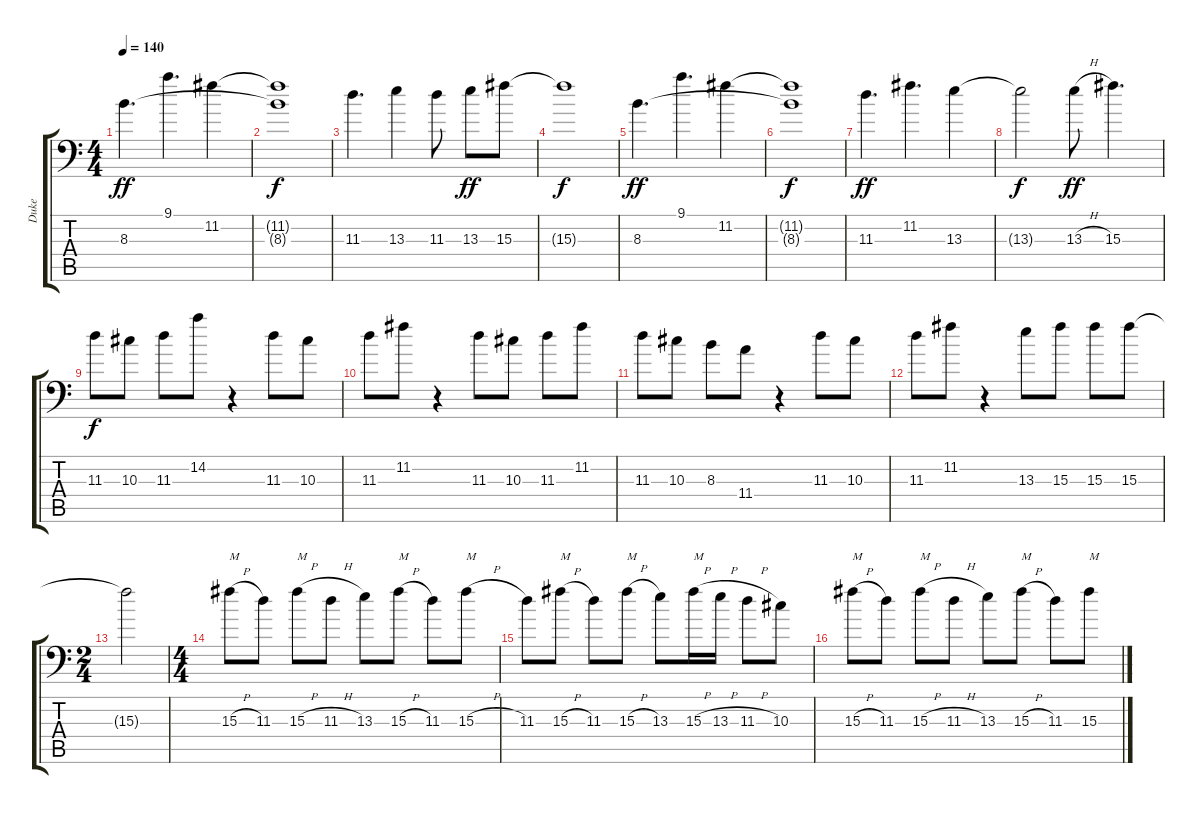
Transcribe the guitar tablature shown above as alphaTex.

\track ("Duke" "Duke") {instrument overdrivenguitar}
\staff {score tabs}
\tuning (C4 G3 Eb3 Bb2 F2 Bb1) {hide}
\ts (4 4)
\tempo 140
\clef f4
\ks c
8.3.4{d dy ff instrument electricguitarjazz} 9.1.4{d} 11.2.4 |
(11.2{t} 8.3{t}).1{dy f} |
11.3.4{d} 13.3.4 11.3.8 13.3.8{dy ff} 15.3.8 |
15.3{t}.1{dy f} |
8.3.4{d dy ff} 9.1.4{d} 11.2.4 |
(11.2{t} 8.3{t}).1{dy f} |
11.3.4{d dy ff} 11.2.4{d} 13.3.4 |
13.3{t}.2{dy f} 13.3{h}.8{dy ff} 15.3.4{d} |
11.3.8{dy f} 10.3.8 11.3.8 14.2.8 r.4 11.3.8 10.3.8 |
11.3.8 11.2.8 r.4 11.3.8 10.3.8 11.3.8 11.2.8 |
11.3.8 10.3.8 8.3.8 11.4.8 r.4 11.3.8 10.3.8 |
11.3.8 11.2.8 r.4 13.3.8 15.3.8 15.3.8 15.3.8 |
\ts (2 4)
15.3{t}.2 |
\ts (4 4)
15.3{h}.8{txt "М" instrument overdrivenguitar} 11.3.8 15.3{h}.8{txt "М"} 11.3{h}.8 13.3.8 15.3{h}.8{txt "М"} 11.3.8 15.3{h}.8{txt "М"} |
11.3.8 15.3{h}.8{txt "M"} 11.3.8 15.3{h}.8{txt "M"} 13.3.8 15.3{h}.16{txt "M"} 13.3{h}.16 11.3{h}.8 10.3.8 |
15.3{h}.8{txt "М"} 11.3.8 15.3{h}.8{txt "М"} 11.3{h}.8 13.3.8 15.3{h}.8{txt "М"} 11.3.8 15.3{h}.8{txt "М"}
